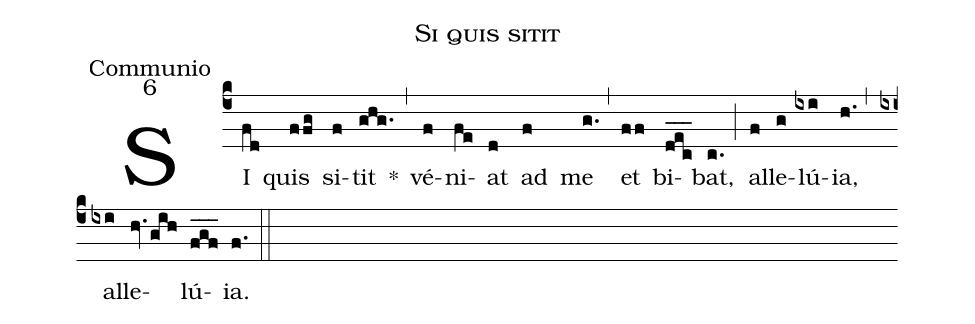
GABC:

name:Si quis sitit;
office-part:Communio;
mode:6;
%%
(c4) SI(fd) quis(ffg) si(f)tit(ghg.) *(,) vé(f)ni(fe)at(d) ad(f) me(g.) (,) et(ff) bi(dec___)bat,(c.) (;) al(f)le(g)lú(ixi)ia,(h.) (,) al(ixi)le(hv.gih)lú(fgf___)ia.(f.) (::)
